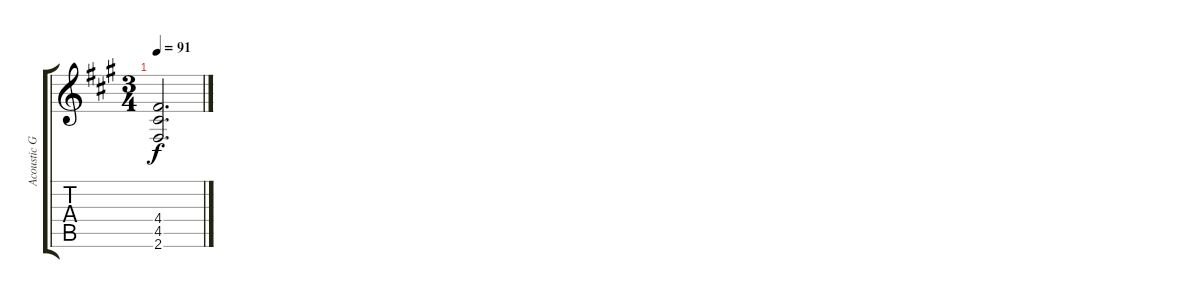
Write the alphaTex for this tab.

\track ("Acoustic Guitar 2" "Acoustic G") {instrument acousticguitarsteel}
\staff {score tabs}
\tuning (E4 B3 G3 D3 A2 E2) {hide}
\ts (3 4)
\tempo 91
\clef g2
\ks a
(4.4 4.5 2.6).2{d dy f}
